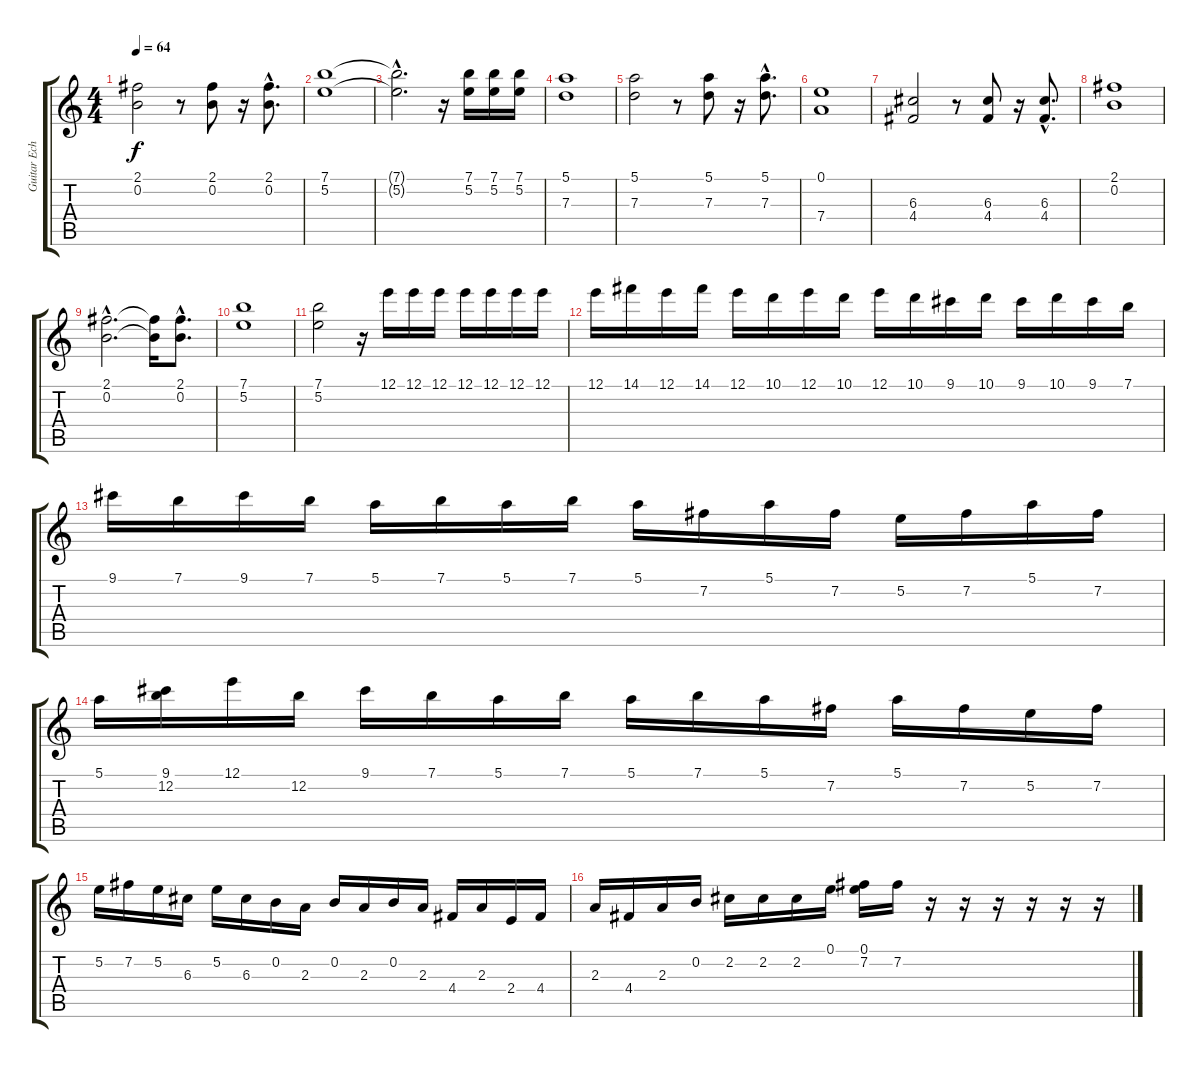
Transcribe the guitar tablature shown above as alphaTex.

\track ("Guitar Echo" "Guitar Ech") {instrument distortionguitar}
\staff {score tabs}
\tuning (E4 B3 G3 D3 A2 E2) {hide}
\ts (4 4)
\tempo 64
\clef g2
\ks c
(2.1 0.2).2{dy f} r.8 (2.1 0.2).8 r.16 (2.1{hac} 0.2{hac}).8{d} |
(7.1 5.2).1 |
(7.1{hac t} 5.2{hac t}).2{d} r.16 (7.1 5.2).16 (7.1 5.2).16 (7.1 5.2).16 |
(5.1 7.3).1 |
(5.1 7.3).2 r.8 (5.1 7.3).8 r.16 (5.1{hac} 7.3{hac}).8{d} |
(0.1 7.4).1 |
(6.3 4.4).2 r.8 (6.3 4.4).8 r.16 (6.3{hac} 4.4{hac}).8{d} |
(2.1 0.2).1 |
(2.1{hac} 0.2{hac}).2{d} (2.1{t} 0.2{t}).16 (2.1{hac} 0.2{hac}).8{d} |
(7.1 5.2).1 |
(7.1 5.2).2 r.16 12.1.16 12.1.16 12.1.16 12.1.16 12.1.16 12.1.16 12.1.16 |
12.1.16 14.1.16 12.1.16 14.1.16 12.1.16 10.1.16 12.1.16 10.1.16 12.1.16 10.1.16 9.1.16 10.1.16 9.1.16 10.1.16 9.1.16 7.1.16 |
9.1.16 7.1.16 9.1.16 7.1.16 5.1.16 7.1.16 5.1.16 7.1.16 5.1.16 7.2.16 5.1.16 7.2.16 5.2.16 7.2.16 5.1.16 7.2.16 |
5.1.16 (9.1 12.2).16 12.1.16 12.2.16 9.1.16 7.1.16 5.1.16 7.1.16 5.1.16 7.1.16 5.1.16 7.2.16 5.1.16 7.2.16 5.2.16 7.2.16 |
5.2.16 7.2.16 5.2.16 6.3.16 5.2.16 6.3.16 0.2.16 2.3.16 0.2.16 2.3.16 0.2.16 2.3.16 4.4.16 2.3.16 2.4.16 4.4.16 |
2.3.16 4.4.16 2.3.16 0.2.16 2.2.16 2.2.16 2.2.16 0.1.16 (0.1 7.2).16 7.2.16 r.16 r.16 r.16 r.16 r.16 r.16
